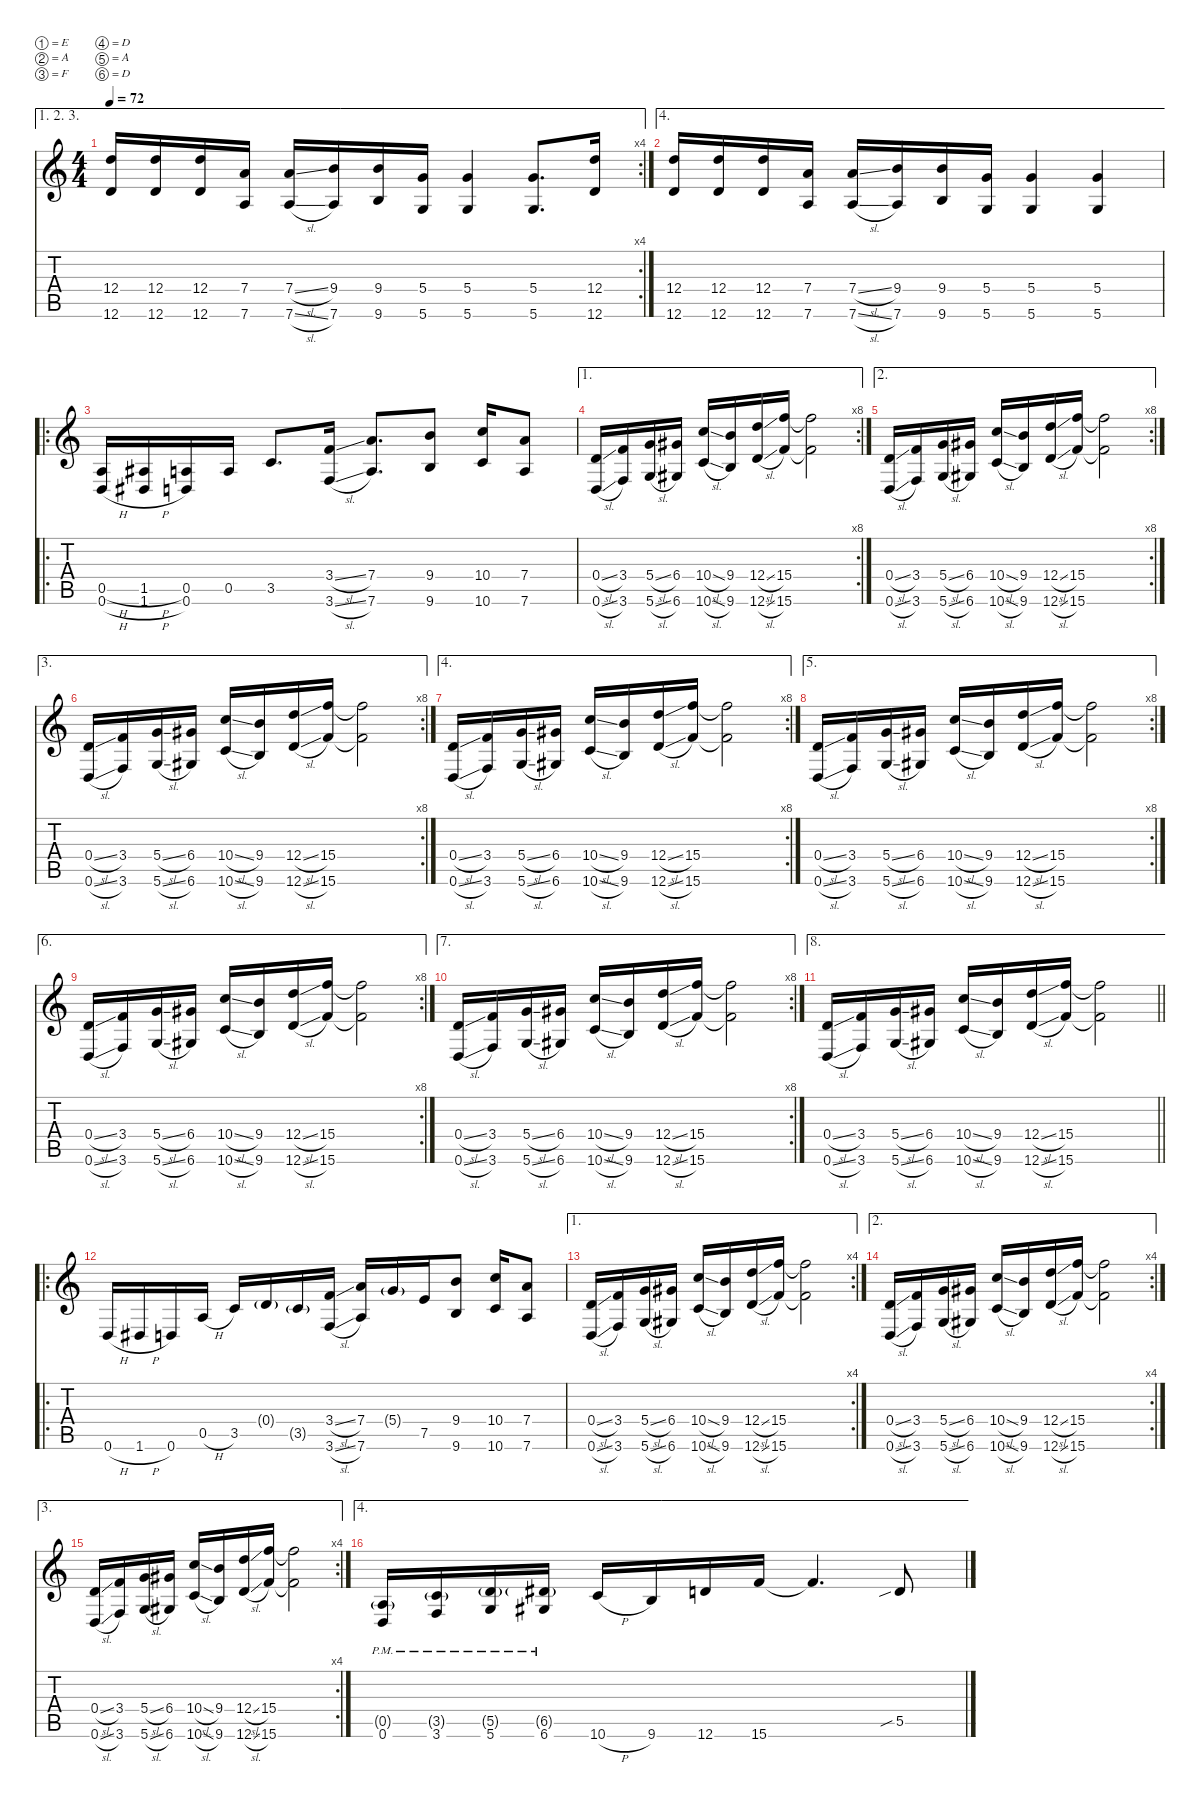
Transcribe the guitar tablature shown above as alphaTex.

\defaultSystemsLayout 4
\hideDynamics
\bracketExtendMode nobrackets
\singleTrackTrackNamePolicy hidden
\multiTrackTrackNamePolicy hidden
\firstSystemTrackNameMode fullname
\firstSystemTrackNameOrientation horizontal
\otherSystemsTrackNameOrientation horizontal
\track ("Guitar 1" "od.guit.") {defaultSystemsLayout 4 mute instrument overdrivenguitar}
\staff {score tabs}
\tuning (E4 A3 F3 D3 A2 D2)
\ae (1 2 3)
\rc 4
\ts (4 4)
\tempo 72
\clef g2
\ks c
(12.4 12.6).16{dy f beam Up} (12.4 12.6).16{beam Up} (12.4 12.6).16{beam Up} (7.4 7.6).16{beam Up} (7.4{sl} 7.6{sl}).16{beam Up} (9.4 7.6).16{beam Up} (9.4 9.6).16{beam Up} (5.4 5.6).16{beam Up} (5.4 5.6).4{beam Up} (5.4 5.6).8{d beam Up} (12.4 12.6).16{beam Up} |
\ae 4
(12.4 12.6).16{beam Up} (12.4 12.6).16{beam Up} (12.4 12.6).16{beam Up} (7.4 7.6).16{beam Up} (7.4{sl} 7.6{sl}).16{beam Up} (9.4 7.6).16{beam Up} (9.4 9.6).16{beam Up} (5.4 5.6).16{beam Up} (5.4 5.6).4{beam Up} (5.4 5.6).4{beam Up} |
\ro
(0.5{h} 0.6{h}).16{beam Up} (1.5{h acc #} 1.6{h acc #}).16{beam Up} (0.5 0.6).16{beam Up} 0.5.16{beam Up} 3.5.8{d beam Up} (3.4{sl} 3.6{sl}).16{beam Up} (7.4 7.6).8{d beam Up} (9.4 9.6).8{beam Up} (10.4 10.6).16{beam Up} (7.4 7.6).8{beam Up} |
\ae 1
\rc 8
(0.4{sl} 0.6{sl}).16{beam Up} (3.4 3.6).16{beam Up} (5.4{sl} 5.6{sl}).16{beam Up} (6.4{acc #} 6.6{acc #}).16{beam Up} (10.4{sl} 10.6{sl}).16{beam Up} (9.4 9.6).16{beam Up} (12.4{sl} 12.6{sl}).16{beam Up} (15.4 15.6).16{beam Up} (15.4{t} 15.6{t}).2{beam Down} |
\ae 2
\rc 8
(0.4{sl} 0.6{sl}).16{beam Up} (3.4 3.6).16{beam Up} (5.4{sl} 5.6{sl}).16{beam Up} (6.4{acc #} 6.6{acc #}).16{beam Up} (10.4{sl} 10.6{sl}).16{beam Up} (9.4 9.6).16{beam Up} (12.4{sl} 12.6{sl}).16{beam Up} (15.4 15.6).16{beam Up} (15.4{t} 15.6{t}).2{beam Down} |
\ae 3
\rc 8
(0.4{sl} 0.6{sl}).16{beam Up} (3.4 3.6).16{beam Up} (5.4{sl} 5.6{sl}).16{beam Up} (6.4{acc #} 6.6{acc #}).16{beam Up} (10.4{sl} 10.6{sl}).16{beam Up} (9.4 9.6).16{beam Up} (12.4{sl} 12.6{sl}).16{beam Up} (15.4 15.6).16{beam Up} (15.4{t} 15.6{t}).2{beam Down} |
\ae 4
\rc 8
(0.4{sl} 0.6{sl}).16{beam Up} (3.4 3.6).16{beam Up} (5.4{sl} 5.6{sl}).16{beam Up} (6.4{acc #} 6.6{acc #}).16{beam Up} (10.4{sl} 10.6{sl}).16{beam Up} (9.4 9.6).16{beam Up} (12.4{sl} 12.6{sl}).16{beam Up} (15.4 15.6).16{beam Up} (15.4{t} 15.6{t}).2{beam Down} |
\ae 5
\rc 8
(0.4{sl} 0.6{sl}).16{beam Up} (3.4 3.6).16{beam Up} (5.4{sl} 5.6{sl}).16{beam Up} (6.4{acc #} 6.6{acc #}).16{beam Up} (10.4{sl} 10.6{sl}).16{beam Up} (9.4 9.6).16{beam Up} (12.4{sl} 12.6{sl}).16{beam Up} (15.4 15.6).16{beam Up} (15.4{t} 15.6{t}).2{beam Down} |
\ae 6
\rc 8
(0.4{sl} 0.6{sl}).16{beam Up} (3.4 3.6).16{beam Up} (5.4{sl} 5.6{sl}).16{beam Up} (6.4{acc #} 6.6{acc #}).16{beam Up} (10.4{sl} 10.6{sl}).16{beam Up} (9.4 9.6).16{beam Up} (12.4{sl} 12.6{sl}).16{beam Up} (15.4 15.6).16{beam Up} (15.4{t} 15.6{t}).2{beam Down} |
\ae 7
\rc 8
(0.4{sl} 0.6{sl}).16{beam Up} (3.4 3.6).16{beam Up} (5.4{sl} 5.6{sl}).16{beam Up} (6.4{acc #} 6.6{acc #}).16{beam Up} (10.4{sl} 10.6{sl}).16{beam Up} (9.4 9.6).16{beam Up} (12.4{sl} 12.6{sl}).16{beam Up} (15.4 15.6).16{beam Up} (15.4{t} 15.6{t}).2{beam Down} |
\ae 8
\barLineRight lightlight
(0.4{sl} 0.6{sl}).16{beam Up} (3.4 3.6).16{beam Up} (5.4{sl} 5.6{sl}).16{beam Up} (6.4{acc #} 6.6{acc #}).16{beam Up} (10.4{sl} 10.6{sl}).16{beam Up} (9.4 9.6).16{beam Up} (12.4{sl} 12.6{sl}).16{beam Up} (15.4 15.6).16{beam Up} (15.4{t} 15.6{t}).2{beam Down} |
\ro
0.6{h}.16{dy mp instrument acousticguitarsteel beam Up} 1.6{h acc #}.16{beam Up} 0.6.16{beam Up} 0.5{h}.16{beam Up} 3.5.16{beam Up} 0.4{g}.16{beam Up} 3.5{g}.16{beam Up} (3.4{sl} 3.6{sl}).16{beam Up} (7.4 7.6).16{beam Up} 5.4{g}.16{beam Up} 7.5.16{beam Up} (9.4 9.6).8{beam Up} (10.4 10.6).16{beam Up} (7.4 7.6).8{beam Up} |
\ae 1
\rc 4
(0.4{sl} 0.6{sl}).16{beam Up} (3.4 3.6).16{beam Up} (5.4{sl} 5.6{sl}).16{beam Up} (6.4{acc #} 6.6{acc #}).16{beam Up} (10.4{sl} 10.6{sl}).16{beam Up} (9.4 9.6).16{beam Up} (12.4{sl} 12.6{sl}).16{beam Up} (15.4 15.6).16{beam Up} (15.4{t} 15.6{t}).2{beam Down} |
\ae 2
\rc 4
(0.4{sl} 0.6{sl}).16{beam Up} (3.4 3.6).16{beam Up} (5.4{sl} 5.6{sl}).16{beam Up} (6.4{acc #} 6.6{acc #}).16{beam Up} (10.4{sl} 10.6{sl}).16{beam Up} (9.4 9.6).16{beam Up} (12.4{sl} 12.6{sl}).16{beam Up} (15.4 15.6).16{beam Up} (15.4{t} 15.6{t}).2{beam Down} |
\ae 3
\rc 4
(0.4{sl} 0.6{sl}).16{beam Up} (3.4 3.6).16{beam Up} (5.4{sl} 5.6{sl}).16{beam Up} (6.4{acc #} 6.6{acc #}).16{beam Up} (10.4{sl} 10.6{sl}).16{beam Up} (9.4 9.6).16{beam Up} (12.4{sl} 12.6{sl}).16{beam Up} (15.4 15.6).16{beam Up} (15.4{t} 15.6{t}).2{dy mf beam Down} |
\ae 4
(0.5{g} 0.6{pm}).16{dy f instrument distortionguitar beam Up} (3.5{g} 3.6{pm}).16{beam Up} (5.5{g} 5.6{pm}).16{beam Up} (6.5{g acc #} 6.6{pm acc #}).16{beam Up} 10.6{h}.16{beam Up} 9.6.16{beam Up} 12.6.16{beam Up} 15.6.16{beam Up} 15.6{t}.4{d beam Up} 5.5{sib}.8{beam Up}
